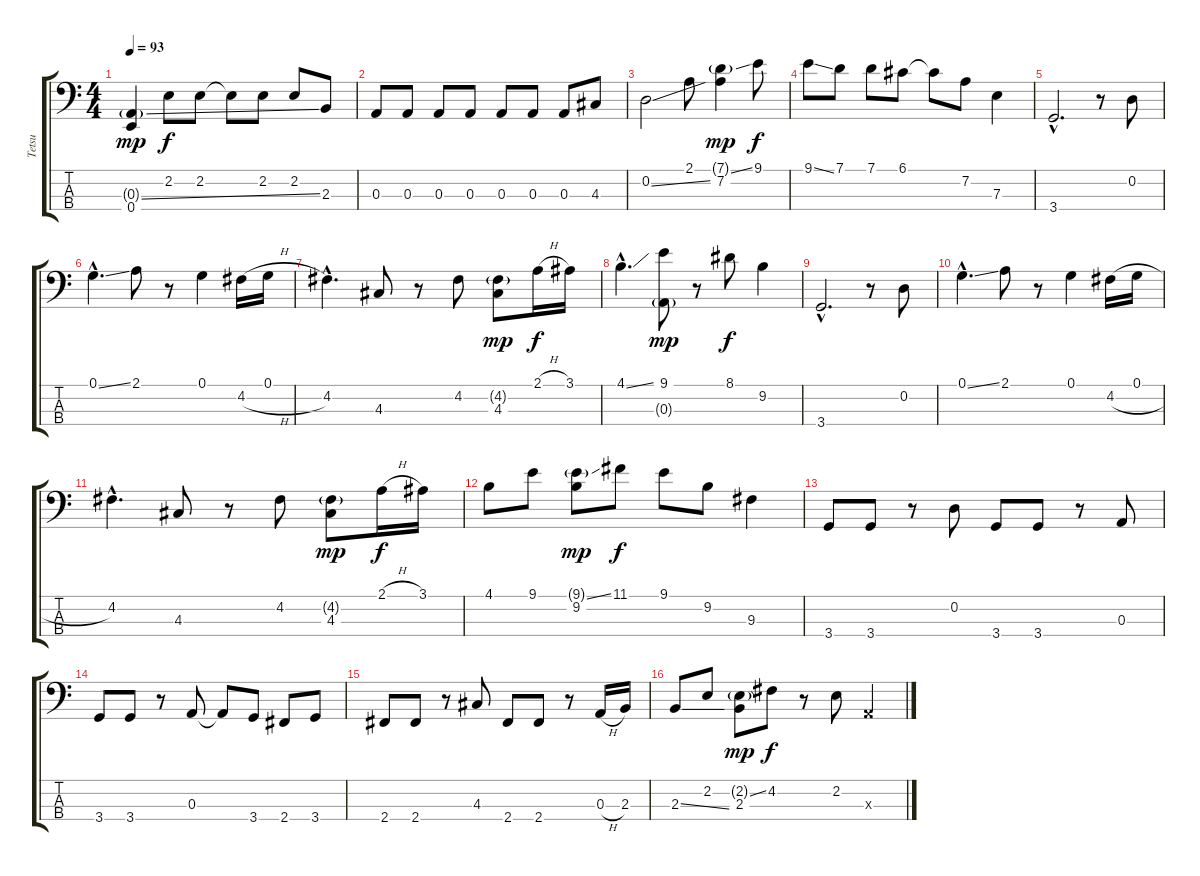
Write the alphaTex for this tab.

\track ("Tetsu" "Tetsu") {instrument electricbasspick}
\staff {score tabs}
\tuning (G2 D2 A1 E1) {hide}
\ts (4 4)
\tempo 93
\clef f4
\ks c
(0.3{ss g} 0.4).4{dy mp} 2.2.8{dy f} 2.2.8 2.2{t}.8 2.2.8 2.2.8 2.3.8 |
0.3.8 0.3.8 0.3.8 0.3.8 0.3.8 0.3.8 0.3.8 4.3.8 |
0.2{ss}.2 2.1.8 (7.1{ss g} 7.2).4{dy mp} 9.1.8{dy f} |
9.1{ss}.8 7.1.8 7.1.8 6.1.8 6.1{t}.8 7.2.8 7.3.4 |
3.4{hac}.2{d} r.8 0.2.8 |
0.1{ss hac}.4{d} 2.1.8 r.8 0.1.4 4.2{h}.16 0.1.16 |
4.2{hac}.4{d} 4.3.8 r.8 4.2.8 (4.2{g} 4.3).8{dy mp} 2.1{h}.16{dy f} 3.1.16 |
4.1{ss hac}.4{d} (9.1 0.3{g}).8{dy mp} r.8 8.1.8{dy f} 9.2.4 |
3.4{hac}.2{d} r.8 0.2.8 |
0.1{ss hac}.4{d} 2.1.8 r.8 0.1.4 4.2{h}.16 0.1.16 |
4.2{hac}.4{d} 4.3.8 r.8 4.2.8 (4.2{g} 4.3).8{dy mp} 2.1{h}.16{dy f} 3.1.16 |
4.1.8 9.1.8 (9.1{ss g} 9.2).8{dy mp} 11.1.8{dy f} 9.1.8 9.2.8 9.3.4 |
3.4.8 3.4.8 r.8 0.2.8 3.4.8 3.4.8 r.8 0.3.8 |
3.4.8 3.4.8 r.8 0.3.8 0.3{t}.8 3.4.8 2.4.8 3.4.8 |
2.4.8 2.4.8 r.8 4.3.8 2.4.8 2.4.8 r.8 0.3{h}.16 2.3.16 |
2.3{ss}.8 2.2.8 (2.2{ss g} 2.3).8{dy mp} 4.2.8{dy f} r.8 2.2.8 0.3{x}.4
